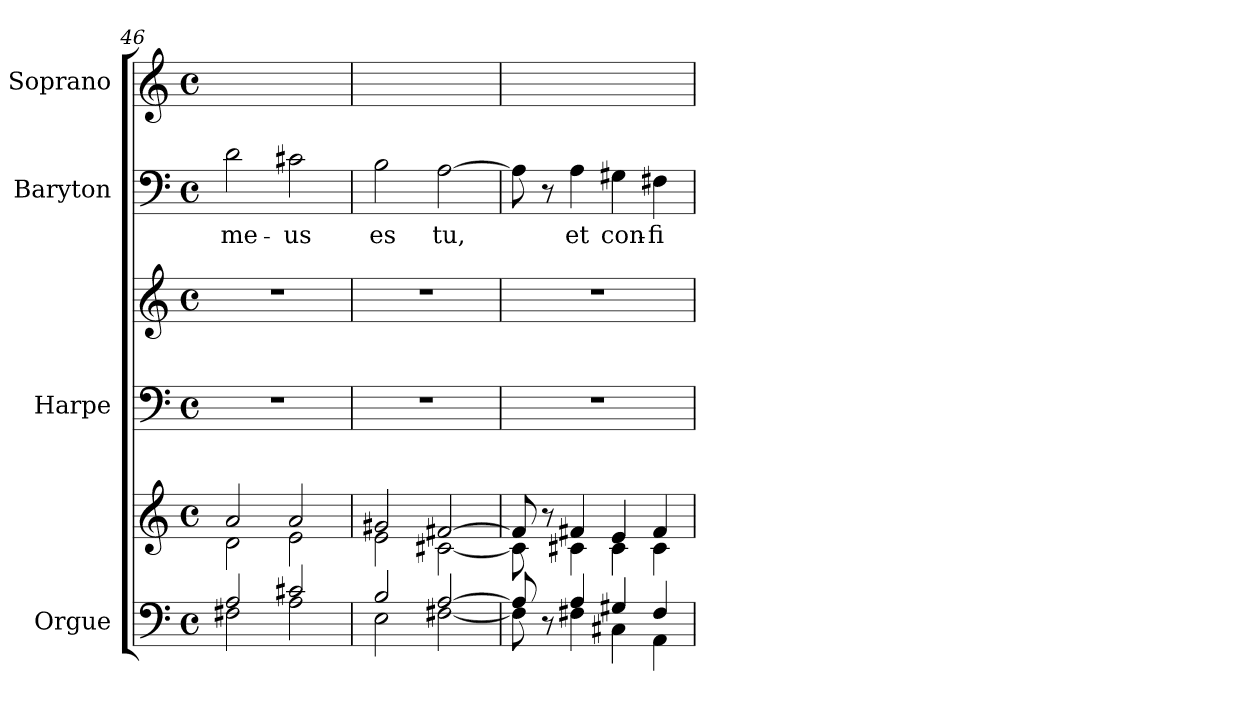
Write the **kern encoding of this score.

**kern	**kern	**kern	**kern	**kern	**text	**kern
*part4	*part4	*part3	*part3	*part2	*part2	*part1
*staff6	*staff5	*staff4	*staff3	*staff2	*staff2	*staff1
*I"Orgue	*	*I"Harpe	*	*I"Baryton	*	*I"Soprano
*I'Org.	*	*I'Hrp.	*	*I'Bar.	*	*I'S.
*clefF4	*clefG2	*clefF4	*clefG2	*clefF4	*	*clefG2
*k[]	*k[]	*k[]	*k[]	*k[]	*	*k[]
*M4/4	*M4/4	*M4/4	*M4/4	*M4/4	*	*M4/4
*met(c)	*met(c)	*met(c)	*met(c)	*met(c)	*	*met(c)
=46	=46	=46	=46	=46	=46	=46
*^	*^	*	*	*	*	*
!	!	!	!	!	!	!	!LO:LY:b	!
2A/	2F#X\	2a/	2d\	1r	1r	2d\	me-	1ryy
!	!	!	!	!	!	!	!LO:LY:b	!
2c#X/	2A\	2a/	2e\	.	.	2c#X\	-us	.
=47	=47	=47	=47	=47	=47	=47	=47	=47
!	!	!	!	!	!	!	!LO:LY:b	!
2B/	2E\	2g#X/	2e\	1r	1r	2B\	es	1ryy
!	!	!	!	!	!	!	!LO:LY:b	!
[2A/	[2F#X\	[2f#X/	[2c#X\	.	.	[2A\	tu,	.
=48	=48	=48	=48	=48	=48	=48	=48	=48
8A/]	8F#\]	8f#/]	8c#\]	1r	1r	8A\]	.	1ryy
8ryy	8r	8r	8ryy	.	.	8r	.	.
!	!	!	!	!	!	!	!LO:LY:b	!
4A/	4F#X\	4f#X/	4c#X\	.	.	4A\	et	.
!	!	!	!	!	!	!	!LO:LY:b	!
4G#X/	4C#X\	4e/	4c#\	.	.	4G#X\	con-	.
!	!	!	!	!	!	!	!LO:LY:b	!
4F#/	4AA\	4f#/	4c#\	.	.	4F#X\	-fi-	.
*v	*v	*	*	*	*	*	*	*
*	*v	*v	*	*	*	*	*
=	=	=	=	=	=	=
*-	*-	*-	*-	*-	*-	*-
